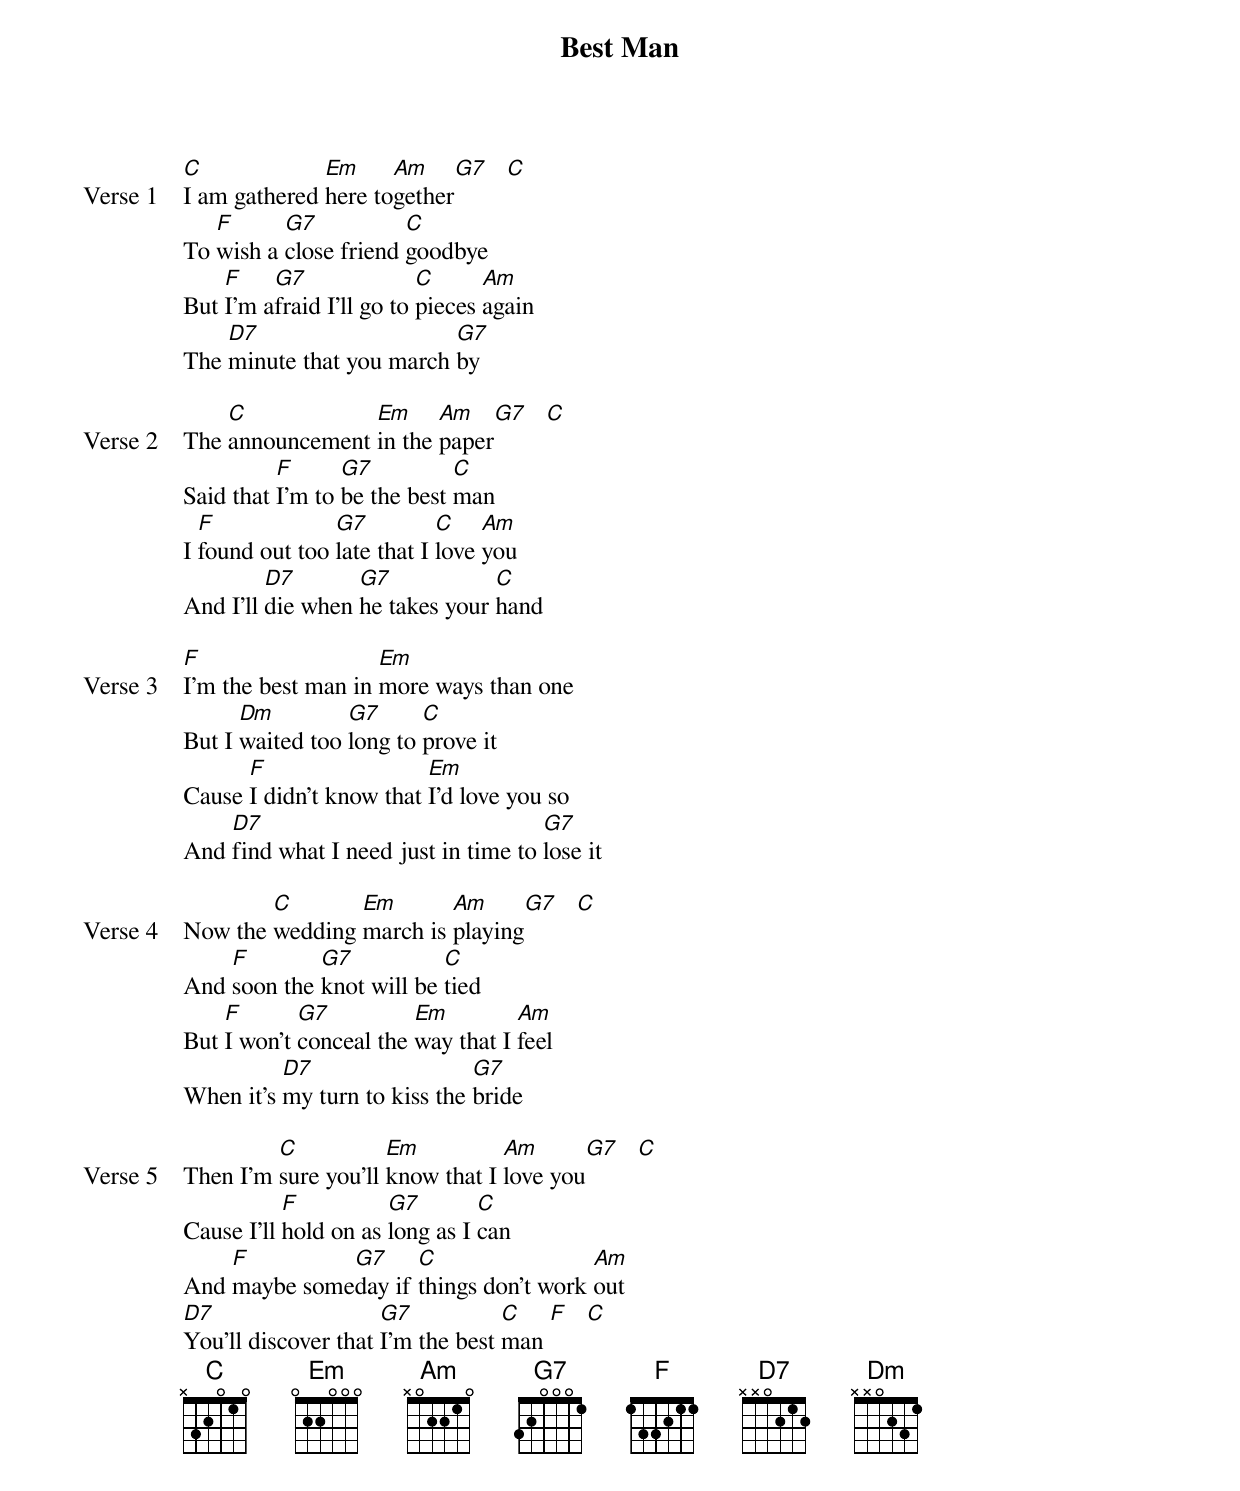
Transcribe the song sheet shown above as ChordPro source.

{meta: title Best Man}
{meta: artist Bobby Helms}
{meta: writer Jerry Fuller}

{start_of_verse: Verse 1}
[C]I am gathered [Em]here to[Am]gether[G7]   [C]
To [F]wish a [G7]close friend [C]goodbye
But [F]I'm a[G7]fraid I'll go to [C]pieces [Am]again
The [D7]minute that you march [G7]by
{end_of_verse}

{start_of_verse: Verse 2}
The [C]announcement [Em]in the [Am]paper[G7]   [C]
Said that [F]I'm to [G7]be the best [C]man
I [F]found out too [G7]late that I [C]love [Am]you
And I'll [D7]die when [G7]he takes your [C]hand
{end_of_verse}

{start_of_verse: Verse 3}
[F]I'm the best man in [Em]more ways than one
But I [Dm]waited too [G7]long to [C]prove it
Cause [F]I didn't know that [Em]I'd love you so
And [D7]find what I need just in time to [G7]lose it
{end_of_verse}

{start_of_verse: Verse 4}
Now the [C]wedding [Em]march is [Am]playing[G7]   [C]
And [F]soon the [G7]knot will be [C]tied
But [F]I won't [G7]conceal the [Em]way that I [Am]feel
When it's [D7]my turn to kiss the [G7]bride
{end_of_verse}

{start_of_verse: Verse 5}
Then I'm [C]sure you'll [Em]know that I [Am]love you[G7]   [C]
Cause I'll [F]hold on as [G7]long as I [C]can
And [F]maybe some[G7]day if [C]things don't work [Am]out
[D7]You'll discover that [G7]I'm the best [C]man [F]   [C]
{end_of_verse}
